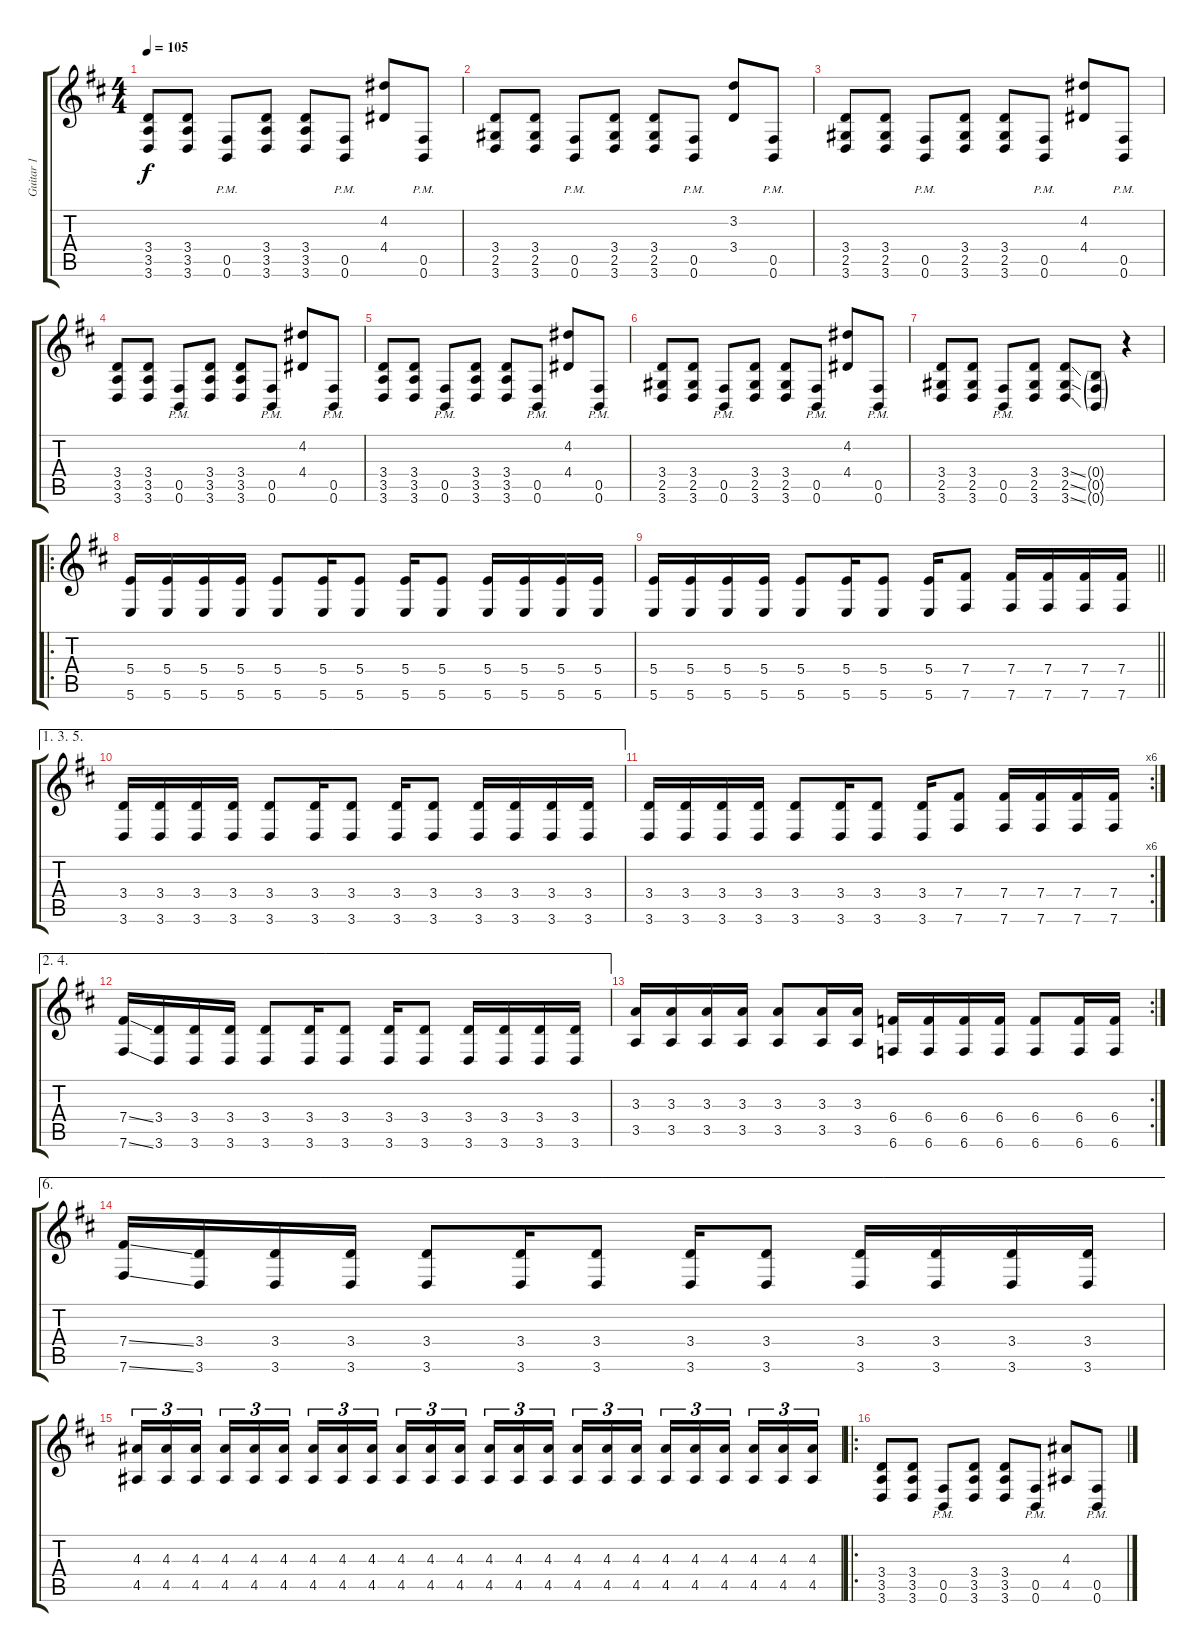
\track ("Guitar 1" "Guitar 1") {instrument distortionguitar}
\staff {score tabs}
\tuning (Eb4 B3 Gb3 B2 Gb2 B1) {hide}
\ts (4 4)
\tempo 105
\clef g2
\ks bminor
(3.4 3.5 3.6).8{dy f} (3.4 3.5 3.6).8 (0.5{pm} 0.6{pm}).8 (3.4 3.5 3.6).8 (3.4 3.5 3.6).8 (0.5{pm} 0.6{pm}).8 (4.2 4.4).8 (0.5{pm} 0.6{pm}).8 |
(3.4 2.5 3.6).8 (3.4 2.5 3.6).8 (0.5{pm} 0.6{pm}).8 (3.4 2.5 3.6).8 (3.4 2.5 3.6).8 (0.5{pm} 0.6{pm}).8 (3.2 3.4).8 (0.5{pm} 0.6{pm}).8 |
(3.4 2.5 3.6).8 (3.4 2.5 3.6).8 (0.5{pm} 0.6{pm}).8 (3.4 2.5 3.6).8 (3.4 2.5 3.6).8 (0.5{pm} 0.6{pm}).8 (4.2 4.4).8 (0.5{pm} 0.6{pm}).8 |
(3.4 3.5 3.6).8 (3.4 3.5 3.6).8 (0.5{pm} 0.6{pm}).8 (3.4 3.5 3.6).8 (3.4 3.5 3.6).8 (0.5{pm} 0.6{pm}).8 (4.2 4.4).8 (0.5{pm} 0.6{pm}).8 |
(3.4 3.5 3.6).8 (3.4 3.5 3.6).8 (0.5{pm} 0.6{pm}).8 (3.4 3.5 3.6).8 (3.4 3.5 3.6).8 (0.5{pm} 0.6{pm}).8 (4.2 4.4).8 (0.5{pm} 0.6{pm}).8 |
(3.4 2.5 3.6).8 (3.4 2.5 3.6).8 (0.5{pm} 0.6{pm}).8 (3.4 2.5 3.6).8 (3.4 2.5 3.6).8 (0.5{pm} 0.6{pm}).8 (4.2 4.4).8 (0.5{pm} 0.6{pm}).8 |
(3.4 2.5 3.6).8 (3.4 2.5 3.6).8 (0.5{pm} 0.6{pm}).8 (3.4 2.5 3.6).8 (3.4{ss} 2.5{ss} 3.6{ss}).8 (0.4{g} 0.5{g} 0.6{g}).8 r.4 |
\ro
(5.4 5.6).16 (5.4 5.6).16 (5.4 5.6).16 (5.4 5.6).16 (5.4 5.6).8 (5.4 5.6).16 (5.4 5.6).8 (5.4 5.6).16 (5.4 5.6).8 (5.4 5.6).16 (5.4 5.6).16 (5.4 5.6).16 (5.4 5.6).16 |
\barLineRight lightlight
(5.4 5.6).16 (5.4 5.6).16 (5.4 5.6).16 (5.4 5.6).16 (5.4 5.6).8 (5.4 5.6).16 (5.4 5.6).8 (5.4 5.6).16 (7.4 7.6).8 (7.4 7.6).16 (7.4 7.6).16 (7.4 7.6).16 (7.4 7.6).16 |
\ae (1 3 5)
(3.4 3.6).16 (3.4 3.6).16 (3.4 3.6).16 (3.4 3.6).16 (3.4 3.6).8 (3.4 3.6).16 (3.4 3.6).8 (3.4 3.6).16 (3.4 3.6).8 (3.4 3.6).16 (3.4 3.6).16 (3.4 3.6).16 (3.4 3.6).16 |
\rc 6
(3.4 3.6).16 (3.4 3.6).16 (3.4 3.6).16 (3.4 3.6).16 (3.4 3.6).8 (3.4 3.6).16 (3.4 3.6).8 (3.4 3.6).16 (7.4 7.6).8 (7.4 7.6).16 (7.4 7.6).16 (7.4 7.6).16 (7.4 7.6).16 |
\ae (2 4)
(7.4{ss} 7.6{ss}).16 (3.4 3.6).16 (3.4 3.6).16 (3.4 3.6).16 (3.4 3.6).8 (3.4 3.6).16 (3.4 3.6).8 (3.4 3.6).16 (3.4 3.6).8 (3.4 3.6).16 (3.4 3.6).16 (3.4 3.6).16 (3.4 3.6).16 |
\rc 2
(3.3 3.5).16 (3.3 3.5).16 (3.3 3.5).16 (3.3 3.5).16 (3.3 3.5).8 (3.3 3.5).16 (3.3 3.5).16 (6.4 6.6).16 (6.4 6.6).16 (6.4 6.6).16 (6.4 6.6).16 (6.4 6.6).8 (6.4 6.6).16 (6.4 6.6).16 |
\ae 6
(7.4{ss} 7.6{ss}).16 (3.4 3.6).16 (3.4 3.6).16 (3.4 3.6).16 (3.4 3.6).8 (3.4 3.6).16 (3.4 3.6).8 (3.4 3.6).16 (3.4 3.6).8 (3.4 3.6).16 (3.4 3.6).16 (3.4 3.6).16 (3.4 3.6).16 |
(4.3 4.5).16{tu (3 2)} (4.3 4.5).16{tu (3 2)} (4.3 4.5).16{tu (3 2) beam splitsecondary} (4.3 4.5).16{tu (3 2)} (4.3 4.5).16{tu (3 2)} (4.3 4.5).16{tu (3 2)} (4.3 4.5).16{tu (3 2)} (4.3 4.5).16{tu (3 2)} (4.3 4.5).16{tu (3 2) beam splitsecondary} (4.3 4.5).16{tu (3 2)} (4.3 4.5).16{tu (3 2)} (4.3 4.5).16{tu (3 2)} (4.3 4.5).16{tu (3 2)} (4.3 4.5).16{tu (3 2)} (4.3 4.5).16{tu (3 2) beam splitsecondary} (4.3 4.5).16{tu (3 2)} (4.3 4.5).16{tu (3 2)} (4.3 4.5).16{tu (3 2)} (4.3 4.5).16{tu (3 2)} (4.3 4.5).16{tu (3 2)} (4.3 4.5).16{tu (3 2) beam splitsecondary} (4.3 4.5).16{tu (3 2)} (4.3 4.5).16{tu (3 2)} (4.3 4.5).16{tu (3 2)} |
\ro
(3.4 3.5 3.6).8 (3.4 3.5 3.6).8 (0.5{pm} 0.6{pm}).8 (3.4 3.5 3.6).8 (3.4 3.5 3.6).8 (0.5{pm} 0.6{pm}).8 (4.3 4.5).8 (0.5{pm} 0.6{pm}).8
